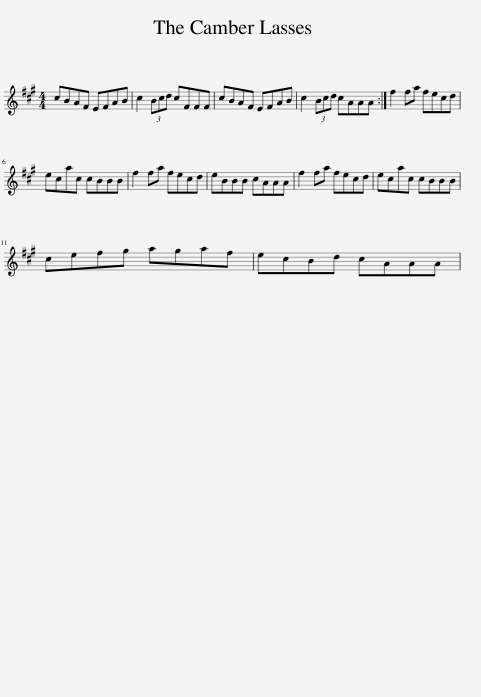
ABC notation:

X:1
L:1/8
M:4/4
I:linebreak $
K:A
V:1 treble
V:1
 cBAF EFAB | c2 (3Bcd cFFF | cBAF EFAB | c2 (3Bcd cAAA :| f2 fa fecd |$ %5
 ecac cBBB | f2 fa fecd | eBBB cAAA | f2 fa fecd | ecac cBBB |$ %10
 cefg agaf | ecBd cAAA | %12
